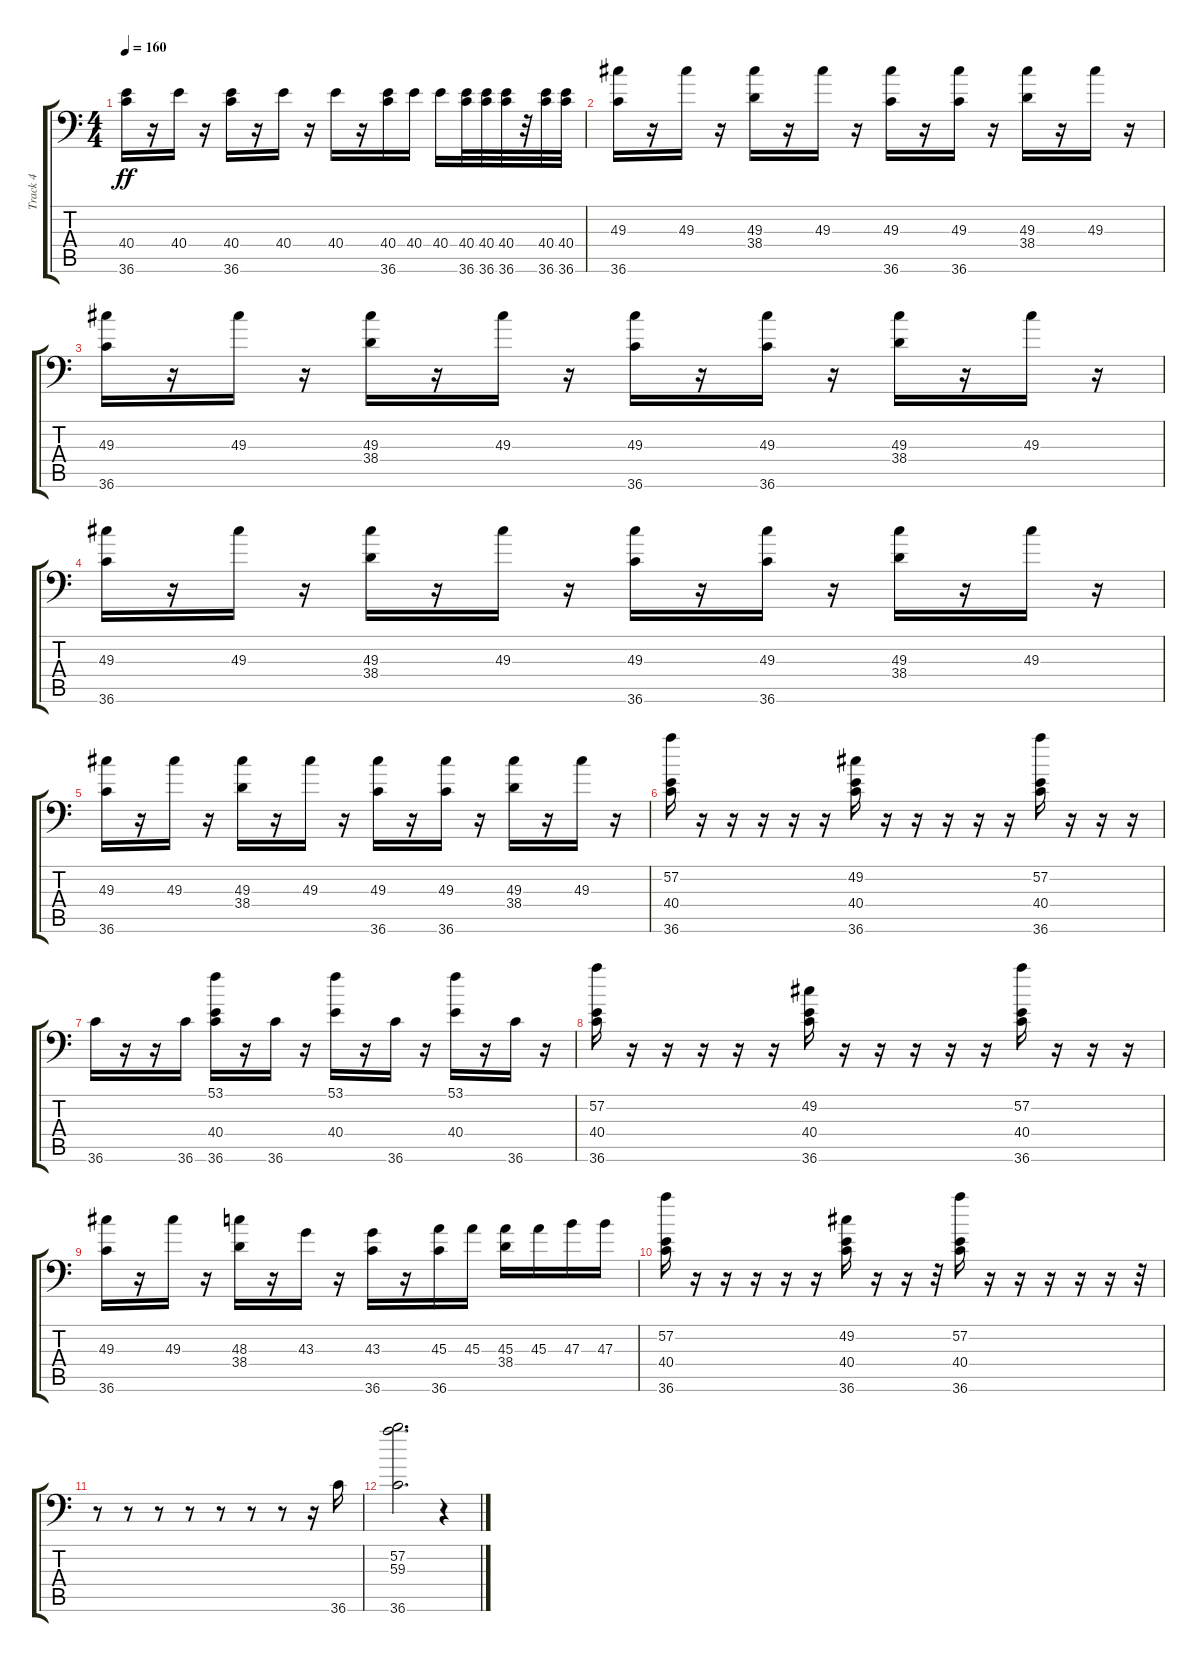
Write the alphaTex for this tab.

\track ("Track 4" "Track 4") {instrument acousticgrandpiano}
\staff {score tabs}
\tuning (C-1 C-1 C-1 C-1 C-1 C-1) {hide}
\ts (4 4)
\tempo 160
\clef f4
\ks c
(40.4 36.6).16{dy ff} r.16 40.4.16 r.16 (40.4 36.6).16 r.16 40.4.16 r.16 40.4.16 r.16 (40.4 36.6).16 40.4.16 40.4.16 (40.4 36.6).32 (40.4 36.6).32 (40.4 36.6).32 r.32 (40.4 36.6).32 (40.4 36.6).32 |
(49.3 36.6).16 r.16 49.3.16 r.16 (49.3 38.4).16 r.16 49.3.16 r.16 (49.3 36.6).16 r.16 (49.3 36.6).16 r.16 (49.3 38.4).16 r.16 49.3.16 r.16 |
(49.3 36.6).16 r.16 49.3.16 r.16 (49.3 38.4).16 r.16 49.3.16 r.16 (49.3 36.6).16 r.16 (49.3 36.6).16 r.16 (49.3 38.4).16 r.16 49.3.16 r.16 |
(49.3 36.6).16 r.16 49.3.16 r.16 (49.3 38.4).16 r.16 49.3.16 r.16 (49.3 36.6).16 r.16 (49.3 36.6).16 r.16 (49.3 38.4).16 r.16 49.3.16 r.16 |
(49.3 36.6).16 r.16 49.3.16 r.16 (49.3 38.4).16 r.16 49.3.16 r.16 (49.3 36.6).16 r.16 (49.3 36.6).16 r.16 (49.3 38.4).16 r.16 49.3.16 r.16 |
(57.2 40.4 36.6).16 r.16 r.16 r.16 r.16 r.16 (49.2 40.4 36.6).16 r.16 r.16 r.16 r.16 r.16 (57.2 40.4 36.6).16 r.16 r.16 r.16 |
36.6.16 r.16 r.16 36.6.16 (53.1 40.4 36.6).16 r.16 36.6.16 r.16 (53.1 40.4).16 r.16 36.6.16 r.16 (53.1 40.4).16 r.16 36.6.16 r.16 |
(57.2 40.4 36.6).16 r.16 r.16 r.16 r.16 r.16 (49.2 40.4 36.6).16 r.16 r.16 r.16 r.16 r.16 (57.2 40.4 36.6).16 r.16 r.16 r.16 |
(49.3 36.6).16 r.16 49.3.16 r.16 (48.3 38.4).16 r.16 43.3.16 r.16 (43.3 36.6).16 r.16 (45.3 36.6).16 45.3.16 (45.3 38.4).16 45.3.16 47.3.16 47.3.16 |
(57.2 40.4 36.6).16 r.16 r.16 r.16 r.16 r.16 (49.2 40.4 36.6).16 r.16 r.16 r.32 (57.2 40.4 36.6).16 r.16 r.16 r.16 r.16 r.16 r.32 |
r.8 r.8 r.8 r.8 r.8 r.8 r.8 r.16 36.6.16 |
(57.2 59.3 36.6).2{d} r.4
